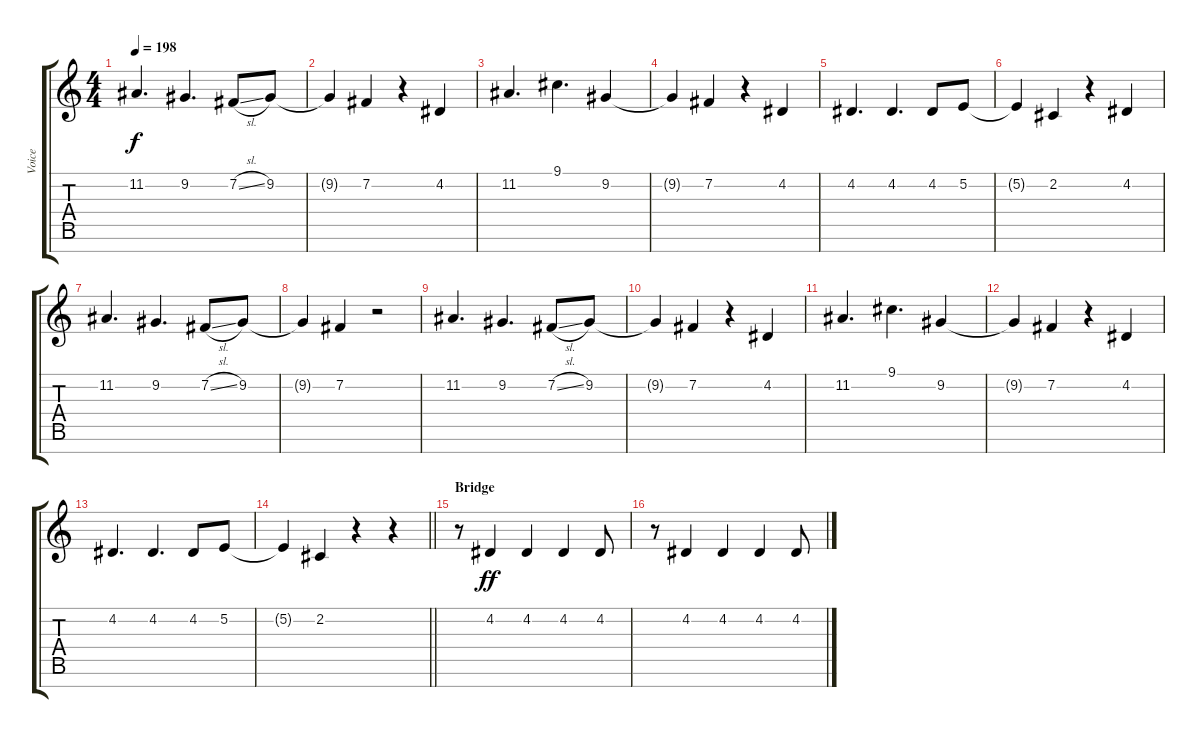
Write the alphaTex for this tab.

\track ("Voice" "Voice") {instrument violin}
\staff {score tabs}
\tuning (E4 B3 G3 D3 A2 E2 B1) {hide}
\ts (4 4)
\tempo 198
\clef g2
\ks c
11.2.4{d dy f} 9.2.4{d} 7.2{sl}.8 9.2.8 |
9.2{t}.4 7.2.4 r.4 4.2.4 |
11.2.4{d} 9.1.4{d} 9.2.4 |
9.2{t}.4 7.2.4 r.4 4.2.4 |
4.2.4{d} 4.2.4{d} 4.2.8 5.2.8 |
5.2{t}.4 2.2.4 r.4 4.2.4 |
11.2.4{d} 9.2.4{d} 7.2{sl}.8 9.2.8 |
9.2{t}.4 7.2.4 r.2 |
11.2.4{d} 9.2.4{d} 7.2{sl}.8 9.2.8 |
9.2{t}.4 7.2.4 r.4 4.2.4 |
11.2.4{d} 9.1.4{d} 9.2.4 |
9.2{t}.4 7.2.4 r.4 4.2.4 |
4.2.4{d} 4.2.4{d} 4.2.8 5.2.8 |
\barLineRight lightlight
5.2{t}.4 2.2.4 r.4 r.4 |
\section ("" "Bridge")
r.8 4.2.4{dy ff} 4.2.4 4.2.4 4.2.8 |
r.8 4.2.4 4.2.4 4.2.4 4.2.8
